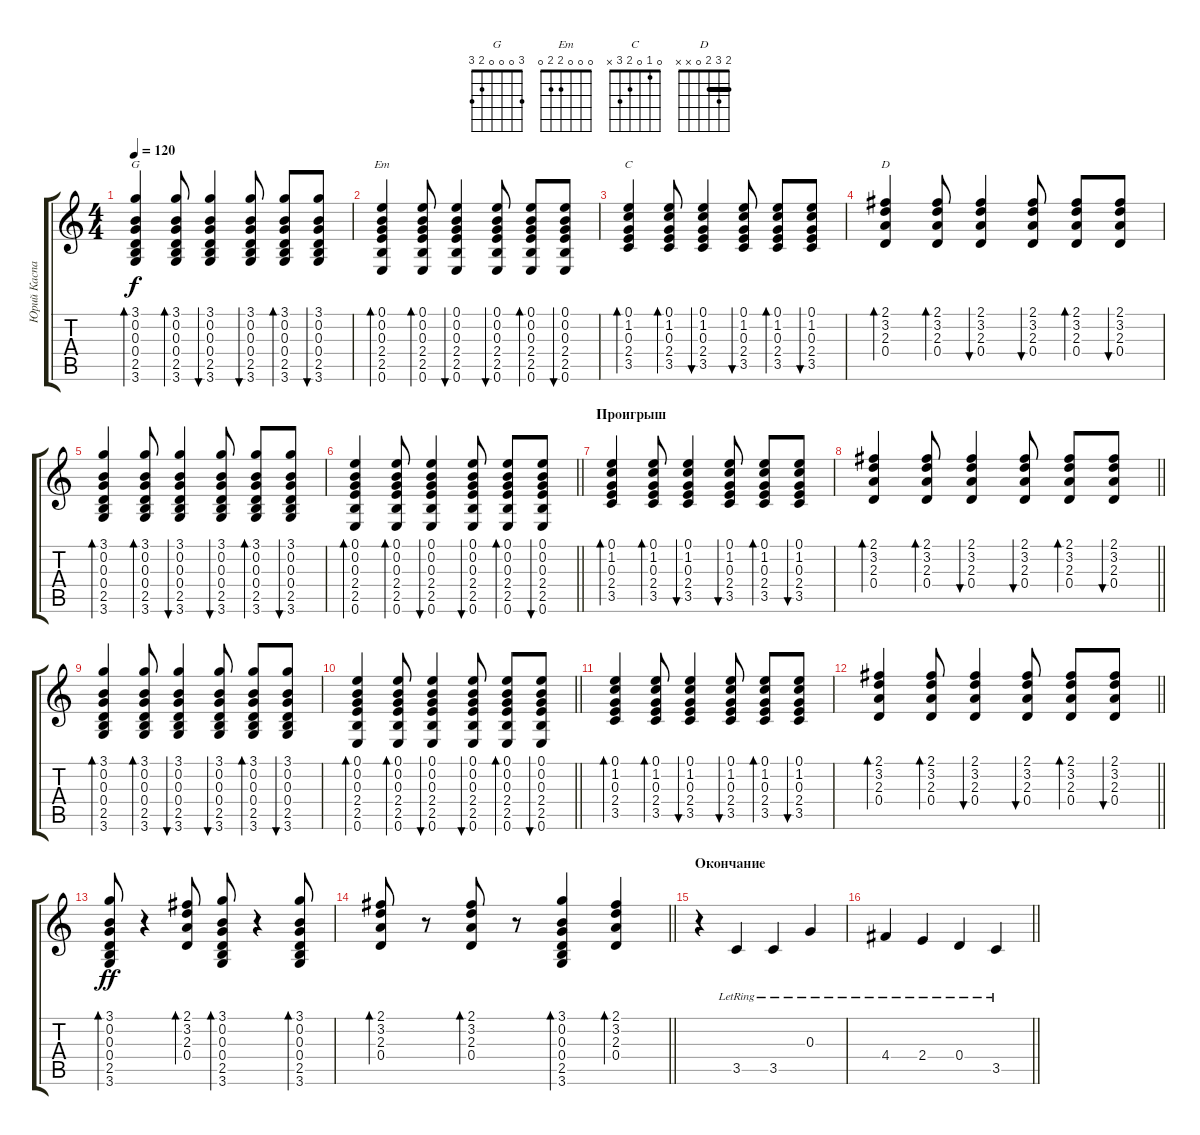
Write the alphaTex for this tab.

\track ("Юрий Каспарян" "Юрий Каспа") {instrument electricguitarjazz}
\staff {score tabs}
\tuning (E4 B3 G3 D3 A2 E2) {hide}
\chord ("G" 3 0 0 0 2 3)
\chord ("Em" 0 0 0 2 2 0)
\chord ("C" 0 1 0 2 3 x)
\chord ("D" 2 3 2 0 x x) {barre 2}
\ts (4 4)
\tempo 120
\clef g2
\ks c
(3.1 0.2 0.3 0.4 2.5 3.6).4{bd 60 ch "G" dy f} (3.1 0.2 0.3 0.4 2.5 3.6).8{bd 60} (3.1 0.2 0.3 0.4 2.5 3.6).4{bu 60} (3.1 0.2 0.3 0.4 2.5 3.6).8{bu 60} (3.1 0.2 0.3 0.4 2.5 3.6).8{bd 60} (3.1 0.2 0.3 0.4 2.5 3.6).8{bu 60} |
(0.1 0.2 0.3 2.4 2.5 0.6).4{bd 60 ch "Em"} (0.1 0.2 0.3 2.4 2.5 0.6).8{bd 60} (0.1 0.2 0.3 2.4 2.5 0.6).4{bu 60} (0.1 0.2 0.3 2.4 2.5 0.6).8{bu 60} (0.1 0.2 0.3 2.4 2.5 0.6).8{bd 60} (0.1 0.2 0.3 2.4 2.5 0.6).8{bu 60} |
(0.1 1.2 0.3 2.4 3.5).4{bd 60 ch "C"} (0.1 1.2 0.3 2.4 3.5).8{bd 60} (0.1 1.2 0.3 2.4 3.5).4{bu 60} (0.1 1.2 0.3 2.4 3.5).8{bu 60} (0.1 1.2 0.3 2.4 3.5).8{bd 60} (0.1 1.2 0.3 2.4 3.5).8{bu 60} |
(2.1 3.2 2.3 0.4).4{bd 60 ch "D"} (2.1 3.2 2.3 0.4).8{bd 60} (2.1 3.2 2.3 0.4).4{bu 60} (2.1 3.2 2.3 0.4).8{bu 60} (2.1 3.2 2.3 0.4).8{bd 60} (2.1 3.2 2.3 0.4).8{bu 60} |
(3.1 0.2 0.3 0.4 2.5 3.6).4{bd 60} (3.1 0.2 0.3 0.4 2.5 3.6).8{bd 60} (3.1 0.2 0.3 0.4 2.5 3.6).4{bu 60} (3.1 0.2 0.3 0.4 2.5 3.6).8{bu 60} (3.1 0.2 0.3 0.4 2.5 3.6).8{bd 60} (3.1 0.2 0.3 0.4 2.5 3.6).8{bu 60} |
\barLineRight lightlight
(0.1 0.2 0.3 2.4 2.5 0.6).4{bd 60} (0.1 0.2 0.3 2.4 2.5 0.6).8{bd 60} (0.1 0.2 0.3 2.4 2.5 0.6).4{bu 60} (0.1 0.2 0.3 2.4 2.5 0.6).8{bu 60} (0.1 0.2 0.3 2.4 2.5 0.6).8{bd 60} (0.1 0.2 0.3 2.4 2.5 0.6).8{bu 60} |
\section ("" "Проигрыш")
(0.1 1.2 0.3 2.4 3.5).4{bd 60} (0.1 1.2 0.3 2.4 3.5).8{bd 60} (0.1 1.2 0.3 2.4 3.5).4{bu 60} (0.1 1.2 0.3 2.4 3.5).8{bu 60} (0.1 1.2 0.3 2.4 3.5).8{bd 60} (0.1 1.2 0.3 2.4 3.5).8{bu 60} |
\barLineRight lightlight
(2.1 3.2 2.3 0.4).4{bd 60} (2.1 3.2 2.3 0.4).8{bd 60} (2.1 3.2 2.3 0.4).4{bu 60} (2.1 3.2 2.3 0.4).8{bu 60} (2.1 3.2 2.3 0.4).8{bd 60} (2.1 3.2 2.3 0.4).8{bu 60} |
(3.1 0.2 0.3 0.4 2.5 3.6).4{bd 60} (3.1 0.2 0.3 0.4 2.5 3.6).8{bd 60} (3.1 0.2 0.3 0.4 2.5 3.6).4{bu 60} (3.1 0.2 0.3 0.4 2.5 3.6).8{bu 60} (3.1 0.2 0.3 0.4 2.5 3.6).8{bd 60} (3.1 0.2 0.3 0.4 2.5 3.6).8{bu 60} |
\barLineRight lightlight
(0.1 0.2 0.3 2.4 2.5 0.6).4{bd 60} (0.1 0.2 0.3 2.4 2.5 0.6).8{bd 60} (0.1 0.2 0.3 2.4 2.5 0.6).4{bu 60} (0.1 0.2 0.3 2.4 2.5 0.6).8{bu 60} (0.1 0.2 0.3 2.4 2.5 0.6).8{bd 60} (0.1 0.2 0.3 2.4 2.5 0.6).8{bu 60} |
(0.1 1.2 0.3 2.4 3.5).4{bd 60} (0.1 1.2 0.3 2.4 3.5).8{bd 60} (0.1 1.2 0.3 2.4 3.5).4{bu 60} (0.1 1.2 0.3 2.4 3.5).8{bu 60} (0.1 1.2 0.3 2.4 3.5).8{bd 60} (0.1 1.2 0.3 2.4 3.5).8{bu 60} |
\barLineRight lightlight
(2.1 3.2 2.3 0.4).4{bd 60} (2.1 3.2 2.3 0.4).8{bd 60} (2.1 3.2 2.3 0.4).4{bu 60} (2.1 3.2 2.3 0.4).8{bu 60} (2.1 3.2 2.3 0.4).8{bd 60} (2.1 3.2 2.3 0.4).8{bu 60} |
(3.1 0.2 0.3 0.4 2.5 3.6).8{bd 30 dy ff} r.4 (2.1 3.2 2.3 0.4).8{bd 30} (3.1 0.2 0.3 0.4 2.5 3.6).8{bd 30} r.4 (3.1 0.2 0.3 0.4 2.5 3.6).8{bd 30} |
\barLineRight lightlight
(2.1 3.2 2.3 0.4).8{bd 30} r.8 (2.1 3.2 2.3 0.4).8{bd 30} r.8 (3.1 0.2 0.3 0.4 2.5 3.6).4{bd 30} (2.1 3.2 2.3 0.4).4{bd 30} |
\section ("" "Окончание")
r.4{volume 12 instrument electricguitarclean} 3.5{lr}.4 3.5{lr}.4 0.3{lr}.4 |
\barLineRight lightlight
4.4{lr}.4 2.4{lr}.4 0.4{lr}.4 3.5{lr}.4
